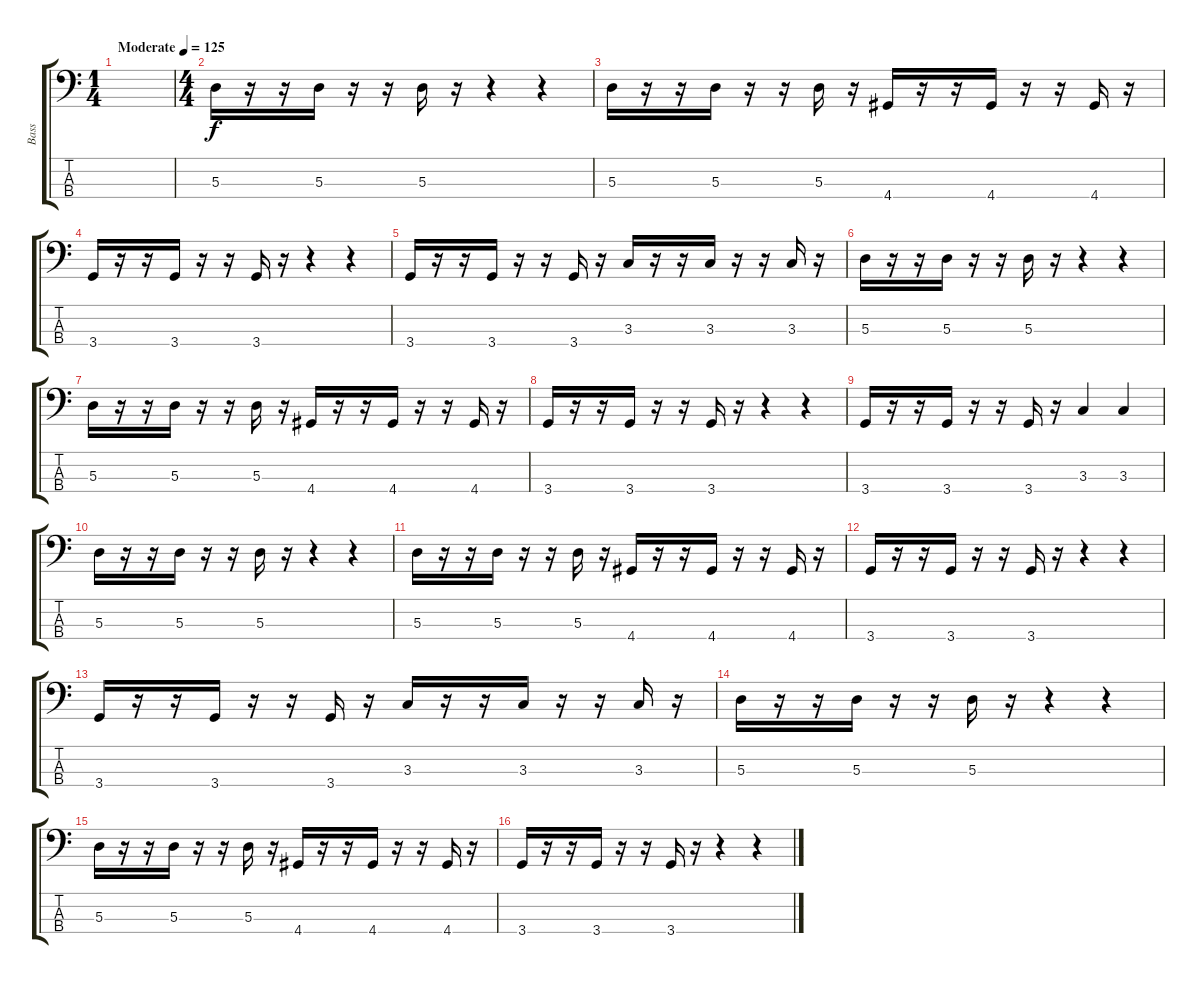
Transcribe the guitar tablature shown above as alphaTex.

\track ("Bass" "Bass") {instrument electricbasspick}
\staff {score tabs}
\tuning (G2 D2 A1 E1) {hide}
\ts (1 4)
\tempo (125 "Moderate")
\clef f4
\ks c
|
\ts (4 4)
5.3.16 r.16 r.16 5.3.16 r.16 r.16 5.3.16 r.16 r.4 r.4 |
5.3.16 r.16 r.16 5.3.16 r.16 r.16 5.3.16 r.16 4.4.16 r.16 r.16 4.4.16 r.16 r.16 4.4.16 r.16 |
3.4.16 r.16 r.16 3.4.16 r.16 r.16 3.4.16 r.16 r.4 r.4 |
3.4.16 r.16 r.16 3.4.16 r.16 r.16 3.4.16 r.16 3.3.16 r.16 r.16 3.3.16 r.16 r.16 3.3.16 r.16 |
5.3.16 r.16 r.16 5.3.16 r.16 r.16 5.3.16 r.16 r.4 r.4 |
5.3.16 r.16 r.16 5.3.16 r.16 r.16 5.3.16 r.16 4.4.16 r.16 r.16 4.4.16 r.16 r.16 4.4.16 r.16 |
3.4.16 r.16 r.16 3.4.16 r.16 r.16 3.4.16 r.16 r.4 r.4 |
3.4.16 r.16 r.16 3.4.16 r.16 r.16 3.4.16 r.16 3.3.4 3.3.4 |
5.3.16 r.16 r.16 5.3.16 r.16 r.16 5.3.16 r.16 r.4 r.4 |
5.3.16 r.16 r.16 5.3.16 r.16 r.16 5.3.16 r.16 4.4.16 r.16 r.16 4.4.16 r.16 r.16 4.4.16 r.16 |
3.4.16 r.16 r.16 3.4.16 r.16 r.16 3.4.16 r.16 r.4 r.4 |
3.4.16 r.16 r.16 3.4.16 r.16 r.16 3.4.16 r.16 3.3.16 r.16 r.16 3.3.16 r.16 r.16 3.3.16 r.16 |
5.3.16 r.16 r.16 5.3.16 r.16 r.16 5.3.16 r.16 r.4 r.4 |
5.3.16 r.16 r.16 5.3.16 r.16 r.16 5.3.16 r.16 4.4.16 r.16 r.16 4.4.16 r.16 r.16 4.4.16 r.16 |
3.4.16 r.16 r.16 3.4.16 r.16 r.16 3.4.16 r.16 r.4 r.4
